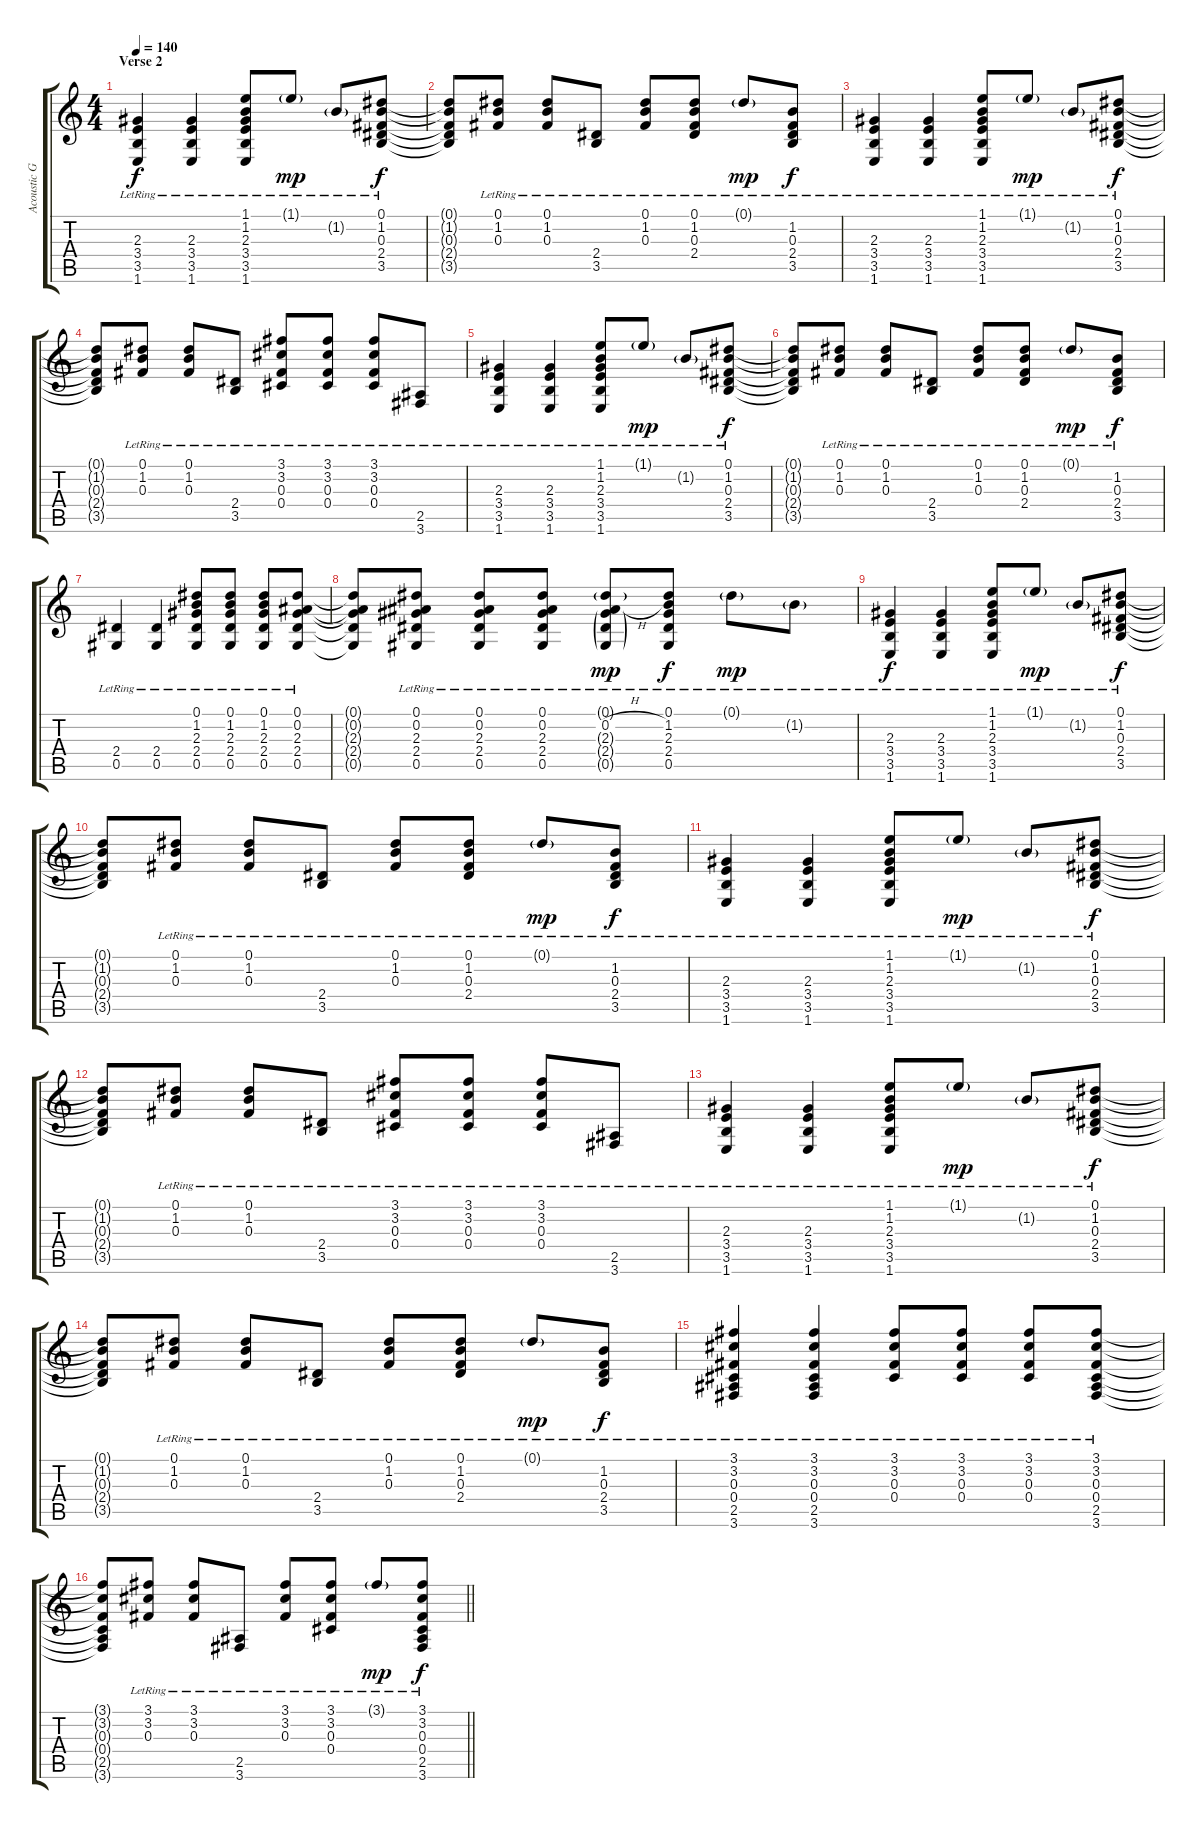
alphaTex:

\track ("Acoustic Guitar" "Acoustic G") {instrument acousticguitarsteel}
\staff {score tabs}
\tuning (Eb4 Bb3 Gb3 Db3 Ab2 Eb2) {hide}
\ts (4 4)
\section ("" "Verse 2")
\tempo 140
\clef g2
\ks c
(2.3{lr} 3.4{lr} 3.5{lr} 1.6{lr}).4{dy f} (2.3{lr} 3.4{lr} 3.5{lr} 1.6{lr}).4 (1.1{lr} 1.2{lr} 2.3{lr} 3.4{lr} 3.5{lr} 1.6{lr}).8 1.1{g lr}.8{dy mp} 1.2{g lr}.8 (0.1{lr} 1.2{lr} 0.3{lr} 2.4{lr} 3.5{lr}).8{dy f} |
(0.1{t} 1.2{t} 0.3{t} 2.4{t} 3.5{t}).8 (0.1{lr} 1.2{lr} 0.3{lr}).8 (0.1{lr} 1.2{lr} 0.3{lr}).8 (2.4{lr} 3.5{lr}).8 (0.1{lr} 1.2{lr} 0.3{lr}).8 (0.1{lr} 1.2{lr} 0.3{lr} 2.4{lr}).8 0.1{g lr}.8{dy mp} (1.2{lr} 0.3{lr} 2.4{lr} 3.5{lr}).8{dy f} |
(2.3{lr} 3.4{lr} 3.5{lr} 1.6{lr}).4 (2.3{lr} 3.4{lr} 3.5{lr} 1.6{lr}).4 (1.1{lr} 1.2{lr} 2.3{lr} 3.4{lr} 3.5{lr} 1.6{lr}).8 1.1{g lr}.8{dy mp} 1.2{g lr}.8 (0.1{lr} 1.2{lr} 0.3{lr} 2.4{lr} 3.5{lr}).8{dy f} |
(0.1{t} 1.2{t} 0.3{t} 2.4{t} 3.5{t}).8 (0.1{lr} 1.2{lr} 0.3{lr}).8 (0.1{lr} 1.2{lr} 0.3{lr}).8 (2.4{lr} 3.5{lr}).8 (3.1{lr} 3.2{lr} 0.3{lr} 0.4).8 (3.1{lr} 3.2{lr} 0.3{lr} 0.4).8 (3.1{lr} 3.2{lr} 0.3{lr} 0.4).8 (2.5{lr} 3.6{lr}).8 |
(2.3{lr} 3.4{lr} 3.5{lr} 1.6{lr}).4 (2.3{lr} 3.4{lr} 3.5{lr} 1.6{lr}).4 (1.1{lr} 1.2{lr} 2.3{lr} 3.4{lr} 3.5{lr} 1.6{lr}).8 1.1{g lr}.8{dy mp} 1.2{g lr}.8 (0.1{lr} 1.2{lr} 0.3{lr} 2.4{lr} 3.5{lr}).8{dy f} |
(0.1{t} 1.2{t} 0.3{t} 2.4{t} 3.5{t}).8 (0.1{lr} 1.2{lr} 0.3{lr}).8 (0.1{lr} 1.2{lr} 0.3{lr}).8 (2.4{lr} 3.5{lr}).8 (0.1{lr} 1.2{lr} 0.3{lr}).8 (0.1{lr} 1.2{lr} 0.3{lr} 2.4{lr}).8 0.1{g lr}.8{dy mp} (1.2{lr} 0.3{lr} 2.4{lr} 3.5{lr}).8{dy f} |
(2.4{lr} 0.5{lr}).4 (2.4{lr} 0.5{lr}).4 (0.1 1.2 2.3 2.4{lr} 0.5{lr}).8 (0.1 1.2 2.3 2.4{lr} 0.5{lr}).8 (0.1 1.2 2.3 2.4{lr} 0.5{lr}).8 (0.1 0.2 2.3 2.4{lr} 0.5{lr}).8 |
(0.1{t} 0.2{t} 2.3{t} 2.4{t} 0.5{t}).8 (0.1 0.2 2.3 2.4{lr} 0.5{lr}).8 (0.1 0.2 2.3 2.4{lr} 0.5{lr}).8 (0.1 0.2 2.3 2.4{lr} 0.5{lr}).8 (0.1{g} 0.2{h} 2.3{g} 2.4{g lr} 0.5{g lr}).8{dy mp} (0.1 1.2{lr} 2.3 2.4{lr} 0.5{lr}).8{dy f} 0.1{g lr}.8{dy mp} 1.2{g lr}.8 |
(2.3{lr} 3.4{lr} 3.5{lr} 1.6{lr}).4{dy f} (2.3{lr} 3.4{lr} 3.5{lr} 1.6{lr}).4 (1.1{lr} 1.2{lr} 2.3{lr} 3.4{lr} 3.5{lr} 1.6{lr}).8 1.1{g lr}.8{dy mp} 1.2{g lr}.8 (0.1{lr} 1.2{lr} 0.3{lr} 2.4{lr} 3.5{lr}).8{dy f} |
(0.1{t} 1.2{t} 0.3{t} 2.4{t} 3.5{t}).8 (0.1{lr} 1.2{lr} 0.3{lr}).8 (0.1{lr} 1.2{lr} 0.3{lr}).8 (2.4{lr} 3.5{lr}).8 (0.1{lr} 1.2{lr} 0.3{lr}).8 (0.1{lr} 1.2{lr} 0.3{lr} 2.4{lr}).8 0.1{g lr}.8{dy mp} (1.2{lr} 0.3{lr} 2.4{lr} 3.5{lr}).8{dy f} |
(2.3{lr} 3.4{lr} 3.5{lr} 1.6{lr}).4 (2.3{lr} 3.4{lr} 3.5{lr} 1.6{lr}).4 (1.1{lr} 1.2{lr} 2.3{lr} 3.4{lr} 3.5{lr} 1.6{lr}).8 1.1{g lr}.8{dy mp} 1.2{g lr}.8 (0.1{lr} 1.2{lr} 0.3{lr} 2.4{lr} 3.5{lr}).8{dy f} |
(0.1{t} 1.2{t} 0.3{t} 2.4{t} 3.5{t}).8 (0.1{lr} 1.2{lr} 0.3{lr}).8 (0.1{lr} 1.2{lr} 0.3{lr}).8 (2.4{lr} 3.5{lr}).8 (3.1{lr} 3.2{lr} 0.3{lr} 0.4).8 (3.1{lr} 3.2{lr} 0.3{lr} 0.4).8 (3.1{lr} 3.2{lr} 0.3{lr} 0.4).8 (2.5{lr} 3.6{lr}).8 |
(2.3{lr} 3.4{lr} 3.5{lr} 1.6{lr}).4 (2.3{lr} 3.4{lr} 3.5{lr} 1.6{lr}).4 (1.1{lr} 1.2{lr} 2.3{lr} 3.4{lr} 3.5{lr} 1.6{lr}).8 1.1{g lr}.8{dy mp} 1.2{g lr}.8 (0.1{lr} 1.2{lr} 0.3{lr} 2.4{lr} 3.5{lr}).8{dy f} |
(0.1{t} 1.2{t} 0.3{t} 2.4{t} 3.5{t}).8 (0.1{lr} 1.2{lr} 0.3{lr}).8 (0.1{lr} 1.2{lr} 0.3{lr}).8 (2.4{lr} 3.5{lr}).8 (0.1{lr} 1.2{lr} 0.3{lr}).8 (0.1{lr} 1.2{lr} 0.3{lr} 2.4{lr}).8 0.1{g lr}.8{dy mp} (1.2{lr} 0.3{lr} 2.4{lr} 3.5{lr}).8{dy f} |
(3.1{lr} 3.2{lr} 0.3{lr} 0.4{lr} 2.5{lr} 3.6{lr}).4 (3.1{lr} 3.2{lr} 0.3{lr} 0.4{lr} 2.5{lr} 3.6{lr}).4 (3.1{lr} 3.2{lr} 0.3{lr} 0.4).8 (3.1{lr} 3.2{lr} 0.3{lr} 0.4).8 (3.1{lr} 3.2{lr} 0.3{lr} 0.4).8 (3.1{lr} 3.2{lr} 0.3{lr} 0.4{lr} 2.5{lr} 3.6{lr}).8 |
\barLineRight lightlight
(3.1{t} 3.2{t} 0.3{t} 0.4{t} 2.5{t} 3.6{t}).8 (3.1{lr} 3.2{lr} 0.3{lr}).8 (3.1{lr} 3.2{lr} 0.3{lr}).8 (2.5{lr} 3.6{lr}).8 (3.1{lr} 3.2{lr} 0.3{lr}).8 (3.1{lr} 3.2{lr} 0.3{lr} 0.4{lr}).8 3.1{g lr}.8{dy mp} (3.1{lr} 3.2{lr} 0.3{lr} 0.4{lr} 2.5{lr} 3.6{lr}).8{dy f}
